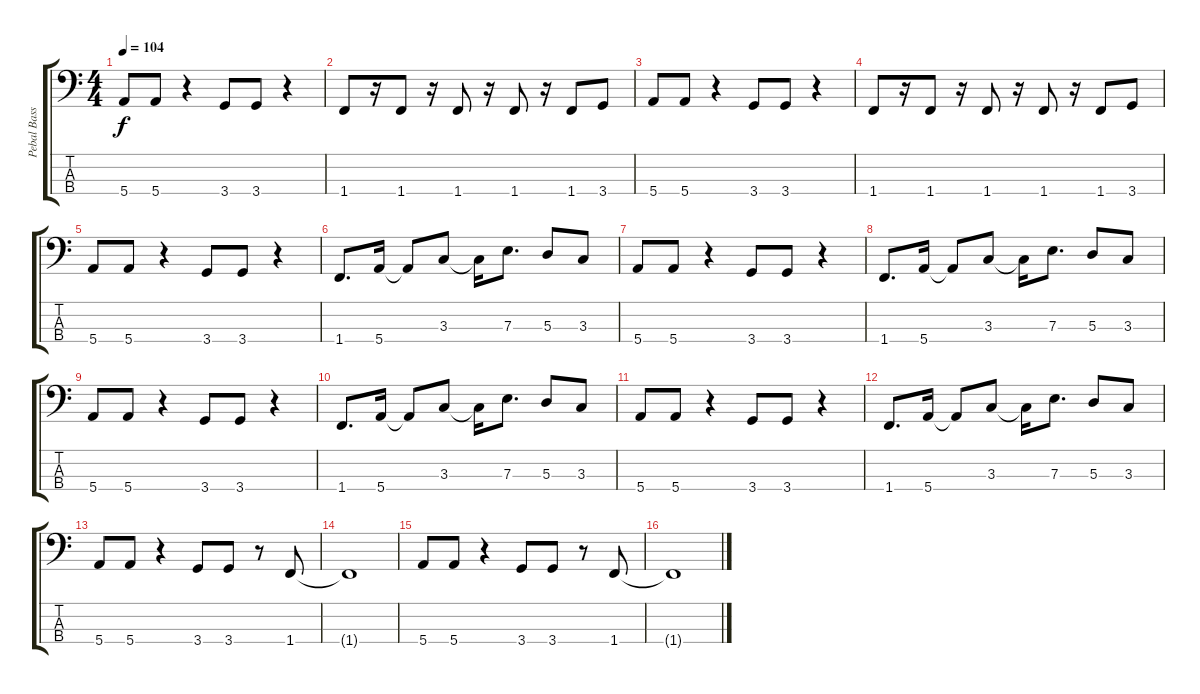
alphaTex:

\track ("Pebal Bass" "Pebal Bass") {instrument electricbassfinger}
\staff {score tabs}
\tuning (G2 D2 A1 E1) {hide}
\ts (4 4)
\tempo 104
\clef f4
\ks c
5.4.8{dy f} 5.4.8 r.4 3.4.8 3.4.8 r.4 |
1.4.8 r.16 1.4.8 r.16 1.4.8 r.16 1.4.8 r.16 1.4.8 3.4.8 |
5.4.8 5.4.8 r.4 3.4.8 3.4.8 r.4 |
1.4.8 r.16 1.4.8 r.16 1.4.8 r.16 1.4.8 r.16 1.4.8 3.4.8 |
5.4.8 5.4.8 r.4 3.4.8 3.4.8 r.4 |
1.4.8{d} 5.4.16 5.4{t}.8 3.3.8 3.3{t}.16 7.3.8{d} 5.3.8 3.3.8 |
5.4.8 5.4.8 r.4 3.4.8 3.4.8 r.4 |
1.4.8{d} 5.4.16 5.4{t}.8 3.3.8 3.3{t}.16 7.3.8{d} 5.3.8 3.3.8 |
5.4.8 5.4.8 r.4 3.4.8 3.4.8 r.4 |
1.4.8{d} 5.4.16 5.4{t}.8 3.3.8 3.3{t}.16 7.3.8{d} 5.3.8 3.3.8 |
5.4.8 5.4.8 r.4 3.4.8 3.4.8 r.4 |
1.4.8{d} 5.4.16 5.4{t}.8 3.3.8 3.3{t}.16 7.3.8{d} 5.3.8 3.3.8 |
5.4.8 5.4.8 r.4 3.4.8 3.4.8 r.8 1.4.8 |
1.4{t}.1 |
5.4.8 5.4.8 r.4 3.4.8 3.4.8 r.8 1.4.8 |
1.4{t}.1
